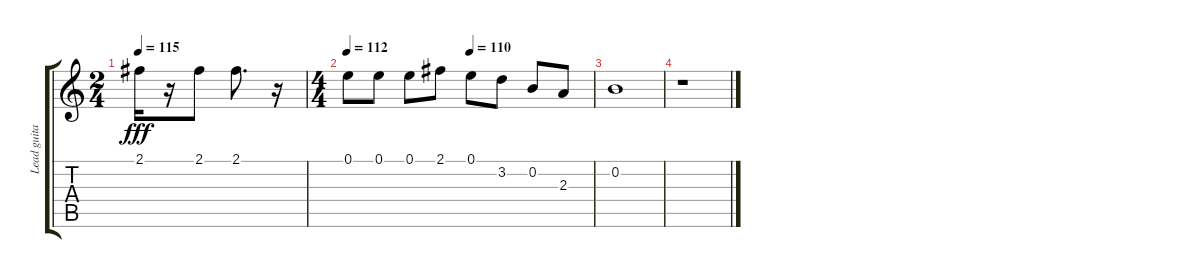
\track ("Lead guitar" "Lead guita") {instrument electricguitarjazz}
\staff {score tabs}
\tuning (E4 B3 G3 D3 A2 E2) {hide}
\ts (2 4)
\tempo 115
\clef g2
\ks c
2.1.16{dy fff} r.16 2.1.8 2.1.8{d} r.16 |
\ts (4 4)
\tempo 112
\tempo (110 0.5)
0.1.8 0.1.8 0.1.8 2.1.8 0.1.8 3.2.8 0.2.8 2.3.8 |
0.2.1 |
r.1
